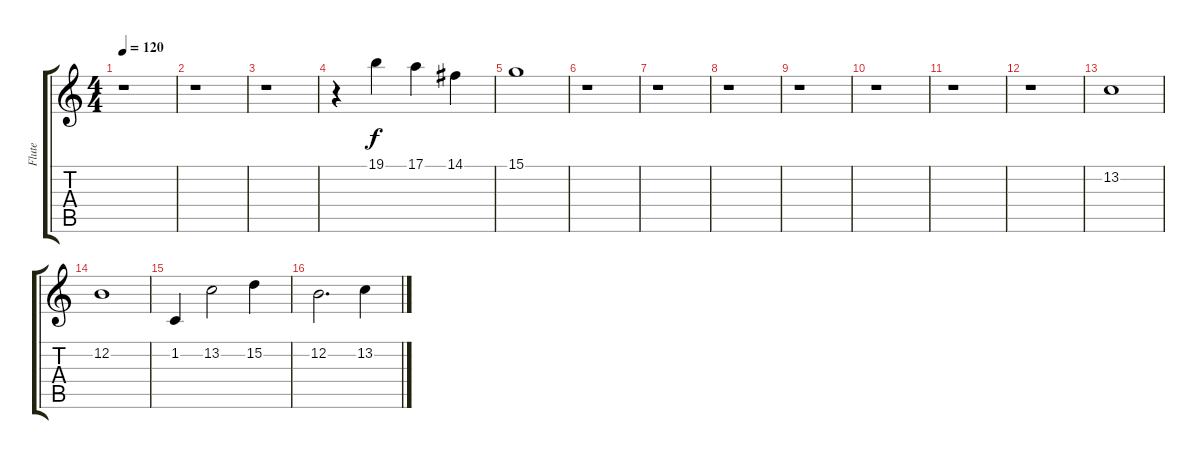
\track ("Flute" "Flute") {instrument flute}
\staff {score tabs}
\tuning (E4 B3 G3 D3 A2 E2) {hide}
\ts (4 4)
\tempo 120
\clef g2
\ks c
r.1{dy f} |
r.1 |
r.1 |
r.4 19.1.4 17.1.4 14.1.4 |
15.1.1 |
r.1 |
r.1 |
r.1 |
r.1 |
r.1 |
r.1 |
r.1 |
13.2.1 |
12.2.1 |
1.2.4 13.2.2 15.2.4 |
12.2.2{d} 13.2.4
